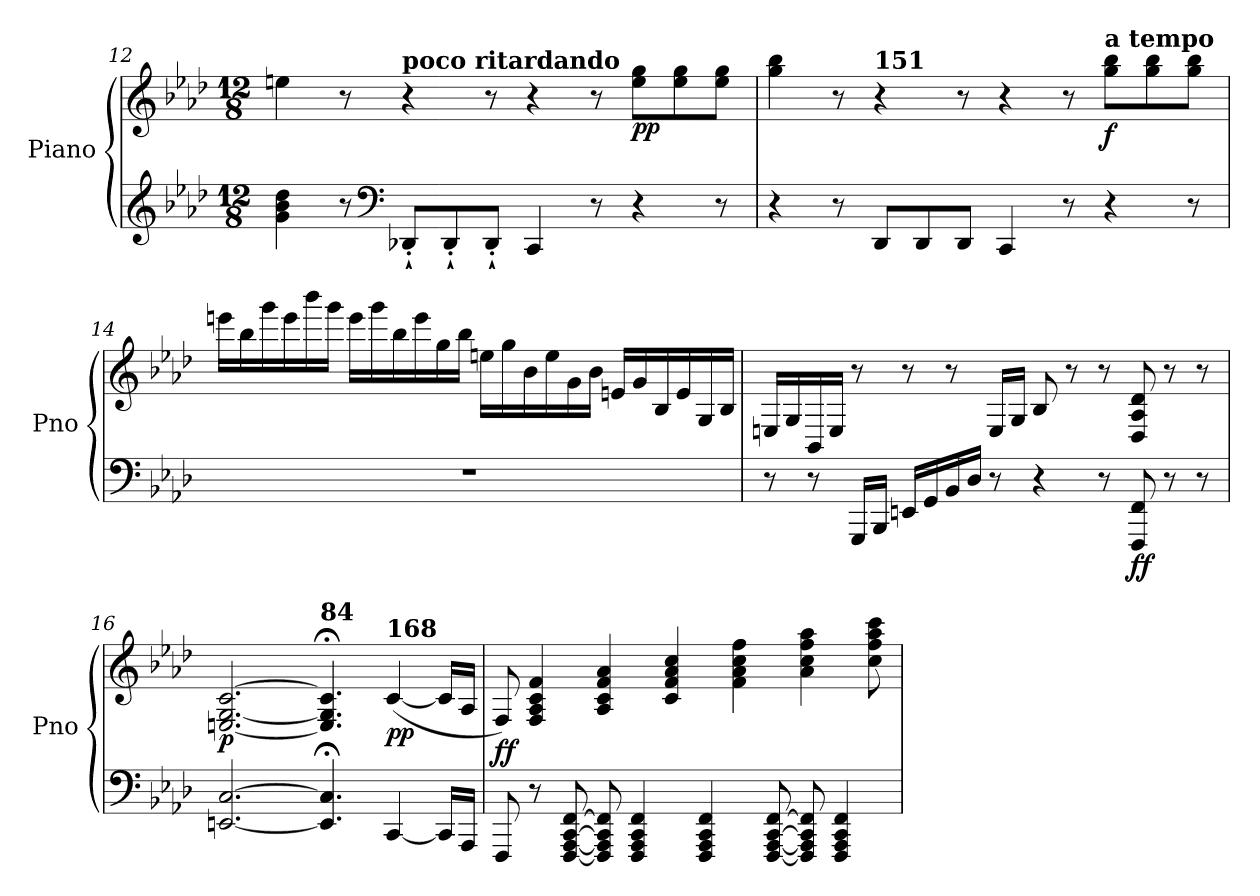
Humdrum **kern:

**kern	**kern	**dynam
*part1	*part1	*part1
*staff2	*staff1	*staff1/2
*I"Piano	*	*
*I'Pno	*	*
*clefG2	*clefG2	*
*k[b-e-a-d-]	*k[b-e-a-d-]	*
*A-:	*A-:	*
*M12/8	*M12/8	*
=12	=12	=12
4g\ 4b-\ 4dd-\	4een\	.
8r	8r	.
*clefF4	*	*
!	!LO:TX:a:B:t=poco ritardando	!
8DD-X'`/L	4r	.
8DD-'`/	.	.
8DD-'`/J	8r	.
4CC/	4r	.
8r	8r	.
!	!	!LO:DY:b
4r	8ee\ 8gg\L	pp
.	8ee\ 8gg\	.
8r	8ee\ 8gg\J	.
=13	=13	=13
4r	4gg\ 4bb-\	.
8r	8r	.
!	!LO:TX:a:B:t=151	!
8DD-/L	4r	.
8DD-/	.	.
8DD-/J	8r	.
4CC/	4r	.
8r	8r	.
!	!LO:TX:a:B:t=a tempo	!
!	!	!LO:DY:b
4r	8gg\ 8bb-\L	f
.	8gg\ 8bb-\	.
8r	8gg\ 8bb-\J	.
!!LO:LB:g=z
=14	=14	=14
1.r	16eeen\LL	.
.	16bb-\	.
.	16ggg\	.
.	16eee\	.
.	16bbb-\	.
.	16ggg\JJ	.
.	16eee\LL	.
.	16ggg\	.
.	16bb-\	.
.	16eee\	.
.	16gg\	.
.	16bb-\JJ	.
.	16een\LL	.
.	16gg\	.
.	16b-\	.
.	16ee\	.
.	16g\	.
.	16b-\JJ	.
.	16en/LL	.
.	16g/	.
.	16B-/	.
.	16e/	.
.	16G/	.
.	16B-/JJ	.
!!LO:PB:g=z
=15	=15	=15
8r	16En/LL	.
.	16G/	.
8r	16BB-/	.
.	16E/JJ	.
16GGG/LL	8r	.
16BBB-/JJ	.	.
16EEn/LL	8r	.
16GG/	.	.
16BB-/	8r	.
16D-/JJ	.	.
8r	16E/LL	.
.	16G/JJ	.
4r	8B-/	.
.	8r	.
8r	8r	.
!	!	!LO:DY:b=2
!	!	!LO:DY:n=1:b
8FFF/ 8FF/	8D-/ 8A-/ 8d-/	f f
8r	8r	.
8r	8r	.
=16	=16	=16
!	!	!LO:DY:b
[2.EEn/ [2.C/	[2.En/ [2.G/ [2.c/	p
!	!LO:TX:a:B:t=84	!
4.EE/];< 4.C/];<	4.E/];< 4.G/];< 4.c/];<	.
!	!LO:TX:a:B:t=168	!
!	!	!LO:DY:b
[4CC/	(<[4c/	pp
16CC/LL]	16c/LL]	.
16AAA-/JJ	16A-/JJ	.
!!LO:LB:g=z
=17	=17	=17
!	!	!LO:DY:b
8FFF/	8F/)	ff
8r	4F/ 4A-/ 4c/ 4f/	.
[8FFF/ [8AAA-/ [8CC/ [8FF/	.	.
8FFF/] 8AAA-/] 8CC/] 8FF/]	4A-/ 4c/ 4f/ 4a-/	.
4FFF/ 4AAA-/ 4CC/ 4FF/	.	.
.	4c/ 4f/ 4a-/ 4cc/	.
4FFF/ 4AAA-/ 4CC/ 4FF/	.	.
.	4f\ 4a-\ 4cc\ 4ff\	.
[8FFF/ [8AAA-/ [8CC/ [8FF/	.	.
8FFF/] 8AAA-/] 8CC/] 8FF/]	4a-\ 4cc\ 4ff\ 4aa-\	.
4FFF/ 4AAA-/ 4CC/ 4FF/	.	.
.	8cc\ 8ff\ 8aa-\ 8ccc\	.
=	=	=
*-	*-	*-
